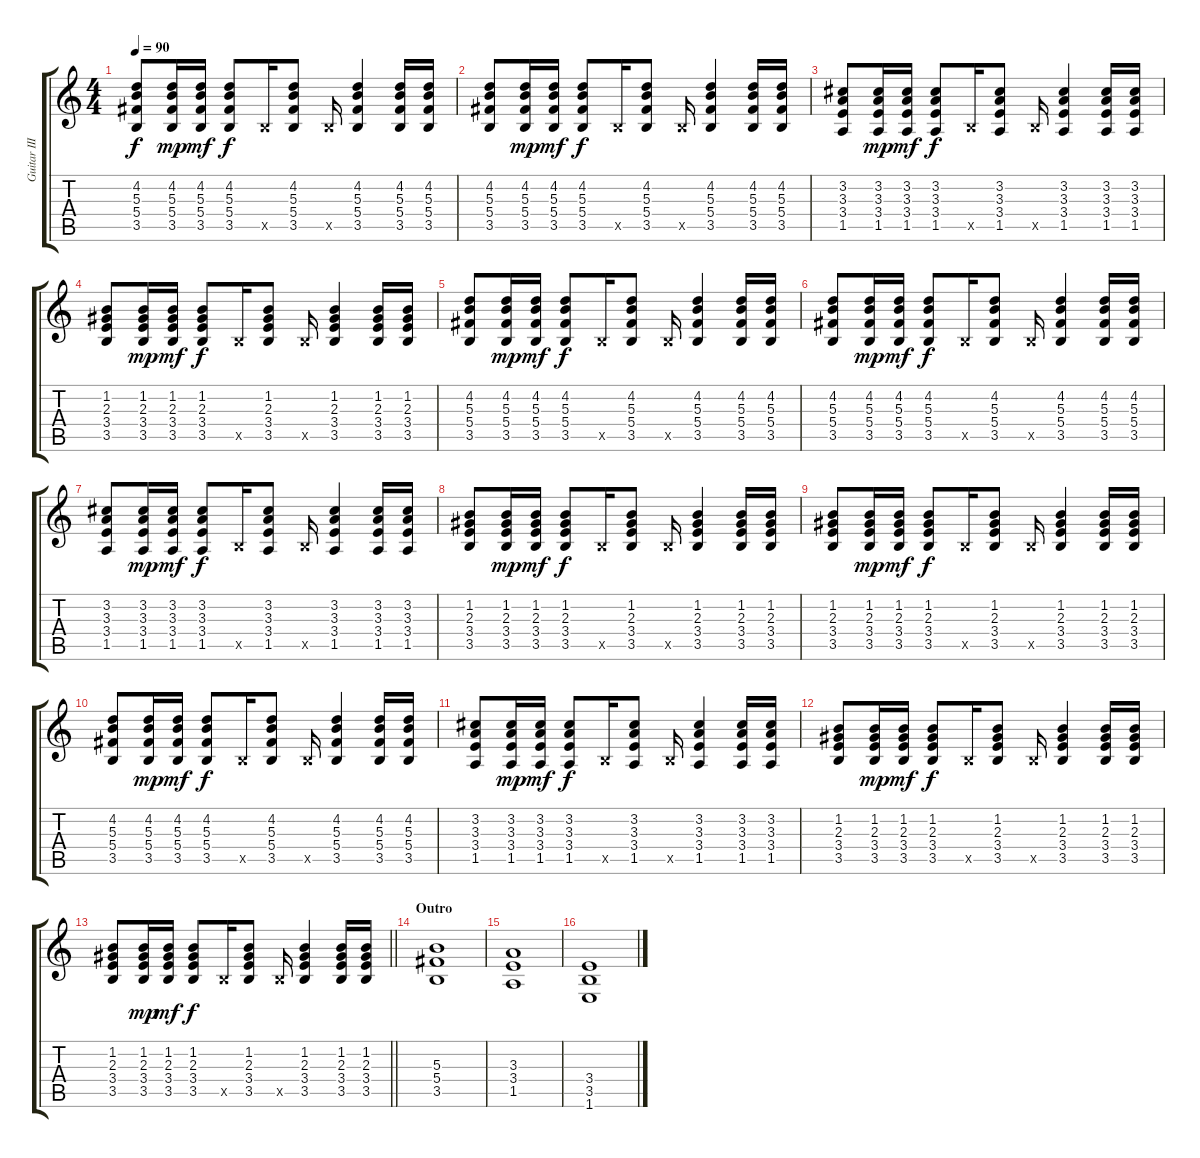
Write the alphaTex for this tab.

\track ("Guitar III (Richard Fortus)" "Guitar III") {instrument distortionguitar}
\staff {score tabs}
\tuning (Eb4 Bb3 Gb3 Db3 Ab2 Eb2) {hide}
\ts (4 4)
\tempo 90
\clef g2
\ks c
(4.2 5.3 5.4 3.5).8{dy f} (4.2 5.3 5.4 3.5).16{dy mp} (4.2 5.3 5.4 3.5).16{dy mf} (4.2 5.3 5.4 3.5).8{dy f} 3.5{x}.16 (4.2 5.3 5.4 3.5).8 3.5{x}.16 (4.2 5.3 5.4 3.5).4 (4.2 5.3 5.4 3.5).16 (4.2 5.3 5.4 3.5).16 |
(4.2 5.3 5.4 3.5).8 (4.2 5.3 5.4 3.5).16{dy mp} (4.2 5.3 5.4 3.5).16{dy mf} (4.2 5.3 5.4 3.5).8{dy f} 3.5{x}.16 (4.2 5.3 5.4 3.5).8 3.5{x}.16 (4.2 5.3 5.4 3.5).4 (4.2 5.3 5.4 3.5).16 (4.2 5.3 5.4 3.5).16 |
(3.2 3.3 3.4 1.5).8 (3.2 3.3 3.4 1.5).16{dy mp} (3.2 3.3 3.4 1.5).16{dy mf} (3.2 3.3 3.4 1.5).8{dy f} 3.5{x}.16 (3.2 3.3 3.4 1.5).8 3.5{x}.16 (3.2 3.3 3.4 1.5).4 (3.2 3.3 3.4 1.5).16 (3.2 3.3 3.4 1.5).16 |
(1.2 2.3 3.4 3.5).8 (1.2 2.3 3.4 3.5).16{dy mp} (1.2 2.3 3.4 3.5).16{dy mf} (1.2 2.3 3.4 3.5).8{dy f} 3.5{x}.16 (1.2 2.3 3.4 3.5).8 3.5{x}.16 (1.2 2.3 3.4 3.5).4 (1.2 2.3 3.4 3.5).16 (1.2 2.3 3.4 3.5).16 |
(4.2 5.3 5.4 3.5).8 (4.2 5.3 5.4 3.5).16{dy mp} (4.2 5.3 5.4 3.5).16{dy mf} (4.2 5.3 5.4 3.5).8{dy f} 3.5{x}.16 (4.2 5.3 5.4 3.5).8 3.5{x}.16 (4.2 5.3 5.4 3.5).4 (4.2 5.3 5.4 3.5).16 (4.2 5.3 5.4 3.5).16 |
(4.2 5.3 5.4 3.5).8 (4.2 5.3 5.4 3.5).16{dy mp} (4.2 5.3 5.4 3.5).16{dy mf} (4.2 5.3 5.4 3.5).8{dy f} 3.5{x}.16 (4.2 5.3 5.4 3.5).8 3.5{x}.16 (4.2 5.3 5.4 3.5).4 (4.2 5.3 5.4 3.5).16 (4.2 5.3 5.4 3.5).16 |
(3.2 3.3 3.4 1.5).8 (3.2 3.3 3.4 1.5).16{dy mp} (3.2 3.3 3.4 1.5).16{dy mf} (3.2 3.3 3.4 1.5).8{dy f} 3.5{x}.16 (3.2 3.3 3.4 1.5).8 3.5{x}.16 (3.2 3.3 3.4 1.5).4 (3.2 3.3 3.4 1.5).16 (3.2 3.3 3.4 1.5).16 |
(1.2 2.3 3.4 3.5).8 (1.2 2.3 3.4 3.5).16{dy mp} (1.2 2.3 3.4 3.5).16{dy mf} (1.2 2.3 3.4 3.5).8{dy f} 3.5{x}.16 (1.2 2.3 3.4 3.5).8 3.5{x}.16 (1.2 2.3 3.4 3.5).4 (1.2 2.3 3.4 3.5).16 (1.2 2.3 3.4 3.5).16 |
(1.2 2.3 3.4 3.5).8 (1.2 2.3 3.4 3.5).16{dy mp} (1.2 2.3 3.4 3.5).16{dy mf} (1.2 2.3 3.4 3.5).8{dy f} 3.5{x}.16 (1.2 2.3 3.4 3.5).8 3.5{x}.16 (1.2 2.3 3.4 3.5).4 (1.2 2.3 3.4 3.5).16 (1.2 2.3 3.4 3.5).16 |
(4.2 5.3 5.4 3.5).8 (4.2 5.3 5.4 3.5).16{dy mp} (4.2 5.3 5.4 3.5).16{dy mf} (4.2 5.3 5.4 3.5).8{dy f} 3.5{x}.16 (4.2 5.3 5.4 3.5).8 3.5{x}.16 (4.2 5.3 5.4 3.5).4 (4.2 5.3 5.4 3.5).16 (4.2 5.3 5.4 3.5).16 |
(3.2 3.3 3.4 1.5).8 (3.2 3.3 3.4 1.5).16{dy mp} (3.2 3.3 3.4 1.5).16{dy mf} (3.2 3.3 3.4 1.5).8{dy f} 3.5{x}.16 (3.2 3.3 3.4 1.5).8 3.5{x}.16 (3.2 3.3 3.4 1.5).4 (3.2 3.3 3.4 1.5).16 (3.2 3.3 3.4 1.5).16 |
(1.2 2.3 3.4 3.5).8 (1.2 2.3 3.4 3.5).16{dy mp} (1.2 2.3 3.4 3.5).16{dy mf} (1.2 2.3 3.4 3.5).8{dy f} 3.5{x}.16 (1.2 2.3 3.4 3.5).8 3.5{x}.16 (1.2 2.3 3.4 3.5).4 (1.2 2.3 3.4 3.5).16 (1.2 2.3 3.4 3.5).16 |
\barLineRight lightlight
(1.2 2.3 3.4 3.5).8 (1.2 2.3 3.4 3.5).16{dy mp} (1.2 2.3 3.4 3.5).16{dy mf} (1.2 2.3 3.4 3.5).8{dy f} 3.5{x}.16 (1.2 2.3 3.4 3.5).8 3.5{x}.16 (1.2 2.3 3.4 3.5).4 (1.2 2.3 3.4 3.5).16 (1.2 2.3 3.4 3.5).16 |
\section ("" "Outro")
(5.3 5.4 3.5).1{volume 12 instrument distortionguitar} |
(3.3 3.4 1.5).1 |
(3.4 3.5 1.6).1
